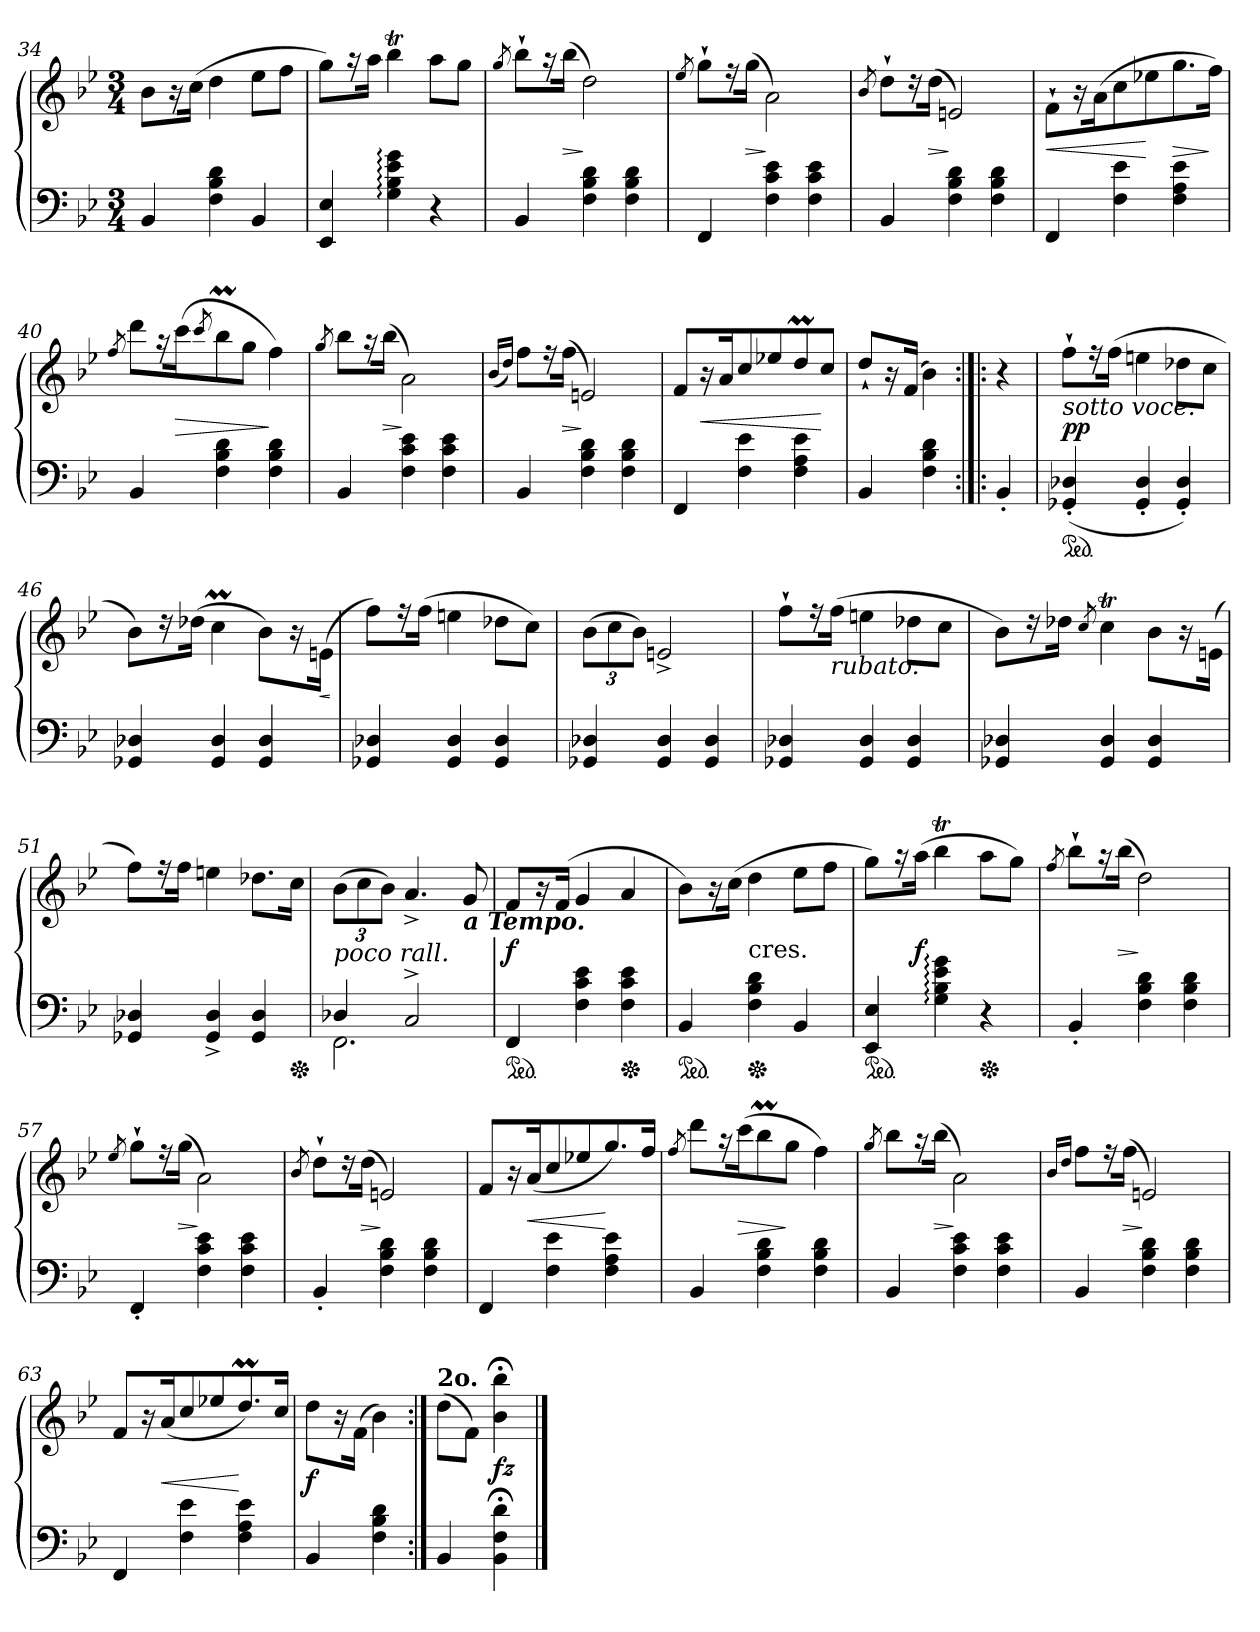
**kern	**kern	**dynam
*part1	*part1	*part1
*staff2	*staff1	*staff1/2
*clefF4	*clefG2	*
*k[b-e-]	*k[b-e-]	*
*B-:	*B-:	*
*M3/4	*M3/4	*
=34	=34	=34
4BB-	8b-\L	.
.	16r	.
.	(16ccJk	.
4F 4B- 4d	4dd	.
4BB-	8ee-L	.
.	8ffJ	.
=35	=35	=35
4EE- 4E-	8ggL)	.
.	16r	.
.	16aaJk	.
4G: 4B-: 4e-: 4g:	4bb-T	.
4r	8aaL	.
.	8ggJ	.
=36	=36	=36
.	8qgg/	.
4BB-	8bb-`>L	.
.	16r	.
.	(16bb-Jk	>
4F 4B- 4d	2dd)	]
4F 4B- 4d	.	.
=37	=37	=37
.	8qee-/	.
4FF	8gg`>L	.
.	16r	.
.	(>16ggJk	>
4F 4c 4e-	2a\)	]
4F 4c 4e-	.	.
=38	=38	=38
.	8qb-/	.
4BB-	8dd`>L	.
.	16r	.
.	(>16ddJk	>
4F 4B- 4d	2en)	]
4F 4B- 4d	.	.
=39	=39	=39
4FF	8f`>L	<
.	16r	.
.	(>16aK	.
4F 4e-	8cc	.
.	8ee-X	[
4F 4A 4e-	8.gg	>
.	16ffJk)	]
=40	=40	=40
.	8qff/	.
4BB-	8dddL	.
.	16r	.
.	(>16cccK	>
.	8qccc/	.
4F 4B- 4d	8bb-M	.
.	8ggJ	.
4F 4B- 4d	4ff)	]
=41	=41	=41
.	8qgg/	.
4BB-	8bb-L	.
.	16r	.
.	(>16bb-Jk	>
4F 4c 4e-	2a\)	]
4F 4c 4e-	.	.
=42	=42	=42
.	(<16qb-/LL	.
.	16qdd/JJ)	.
4BB-	8ffL	.
.	16r	.
.	(>16ffJk	>
4F 4B- 4d	2en)	]
4F 4B- 4d	.	.
=43	=43	=43
4FF	8f/L	.
.	16r	<
.	16aK	.
4F 4e-	8cc	.
.	8ee-X	.
4F 4A 4e-	8ddm	.
.	8ccJ	[
=44	=44	=44
4BB-	8dd`</L	.
.	16r	.
.	(<16fJk	.
4F 4B- 4d	4b-\)	.
=:|!|:	=:|!|:	=:|!|:
4BB-'<	4r	.
=45	=45	=45
!	!LO:TX:b:i:t=sotto voce.	!
*ped	*	*
(<4GG-X'< 4D-X'<	8ff`>L	pp
.	16r	.
.	(>16ffJk	.
4GG-'< 4D-'<	4een	.
4GG-'< 4D-'<)	8dd-XL	.
.	8ccJ	.
=46	=46	=46
4GG-X 4D-X	8b-L)	.
.	16r	.
.	(16dd-XJk	.
4GG- 4D-	4ccm	.
4GG- 4D-	8b-\L)	.
.	16r	.
.	(>16en\Jk	<
.	.	[
=47	=47	=47
4GG-X 4D-X	8ffL)	.
.	16r	.
.	(16ffJk	.
4GG- 4D-	4een	.
4GG- 4D-	8dd-XL	.
.	8ccJ)	.
=48	=48	=48
4GG-X 4D-X	(>12b-L	.
.	12cc	.
.	12b-J)	.
4GG- 4D-	2en^<	.
4GG- 4D-	.	.
=49	=49	=49
4GG-X 4D-X	8ff`>L	.
.	16r	.
!	!LO:TX:b:i:t=rubato.	!
.	(>16ffJk	.
4GG- 4D-	4een	.
4GG- 4D-	8dd-XL	.
.	8ccJ	.
=50	=50	=50
4GG-X 4D-X	8b-L)	.
.	16r	.
.	16dd-XJk	.
.	8qcc/	.
4GG- 4D-	4cct	.
4GG- 4D-	8b-\L	.
.	16r	.
.	(>16en\Jk	.
=51	=51	=51
4GG-X 4D-X	8ffL)	.
.	16r	.
.	16ffJk	.
4GG-^> 4D-^>	4een	.
4GG- 4D-	8.dd-XL	.
*Xped	*	*
.	16ccJk	.
=52	=52	=52
*^	*	*
!	!	!LO:TX:b:i:t=poco rall.	!
4D-X	2.FF	(12b-L	.
.	.	12cc	.
.	.	12b-J)	.
2C^>	.	4.a^<	.
!	!	!LO:TX:b:Bi:t=a Tempo.	!
.	.	8g	.
*v	*v	*	*
=53	=53	=53
*ped	*	*
4FF	8fL	f
.	16r	.
.	(>16fJk	.
4F 4c 4e-	4g	.
*Xped	*	*
4F 4c 4e-	4a	.
=54	=54	=54
*ped	*	*
4BB-	8b-L)	.
.	16r	.
.	(>16cc\Jk	.
!	!LO:TX:c:t=cres.	!
*Xped	*	*
4F 4B- 4d	4dd	.
4BB-	8ee-L	.
.	8ffJ	.
=55	=55	=55
*ped	*	*
4EE- 4E-	8ggL)	.
.	16r	.
.	(16aaJk	f
4G: 4B-: 4e-: 4g:	4bb-T	.
*Xped	*	*
4r	8aaL	.
.	8ggJ)	.
=56	=56	=56
.	8qff/	.
4BB-'<	8bb-`>L	.
.	16r	.
.	(>16bb-Jk	>
4F 4B- 4d	2dd)	]
4F 4B- 4d	.	.
=57	=57	=57
.	8qee-/	.
4FF'<	8gg`>L	.
.	16r	.
.	(>16ggJk	>
4F 4c 4e-	2a\)	]
4F 4c 4e-	.	.
=58	=58	=58
.	8qb-/	.
4BB-'<	8dd`>L	.
.	16r	.
.	(>16ddJk	>
4F 4B- 4d	2en)	]
4F 4B- 4d	.	.
=59	=59	=59
4FF	8f/L	.
.	16r	.
.	(<16aK	<
4F 4e-	8cc	.
.	8ee-X	.
4F 4A 4e-	8.gg)	[
.	16ffJk	.
=60	=60	=60
.	8qff/	.
4BB-	8dddL	.
.	16r	.
.	(>16cccK	>
4F 4B- 4d	8bb-M	.
.	8ggJ	]
4F 4B- 4d	4ff)	.
=61	=61	=61
.	8qgg/	.
4BB-	8bb-L	.
.	16r	.
.	(>16bb-Jk	>
4F 4c 4e-	2a\)	]
4F 4c 4e-	.	.
=62	=62	=62
.	16qb-/LL	.
.	16qdd/JJ	.
4BB-	8ffL	.
.	16r	.
.	(>16ffJk	>
4F 4B- 4d	2en)	]
4F 4B- 4d	.	.
=63	=63	=63
4FF	8f/L	.
.	16r	.
.	(<16aK	<
4F 4e-	8cc	.
.	8ee-X	.
4F 4A 4e-	8.ddm)	[
.	16ccJk	.
=64	=64	=64
4BB-	8dd\L	f
.	16r	.
.	(>16fJk	.
4F 4B- 4d	4b-\)	.
=65:|!	=65:|!	=65:|!
!	!LO:TX:a:B:t=2o.	!
4BB-	(>8ddL	.
.	8f\J)	.
4BB-;< 4F;< 4d;<	4b-;< 4bb-;<	fz
==	==	==
*-	*-	*-
